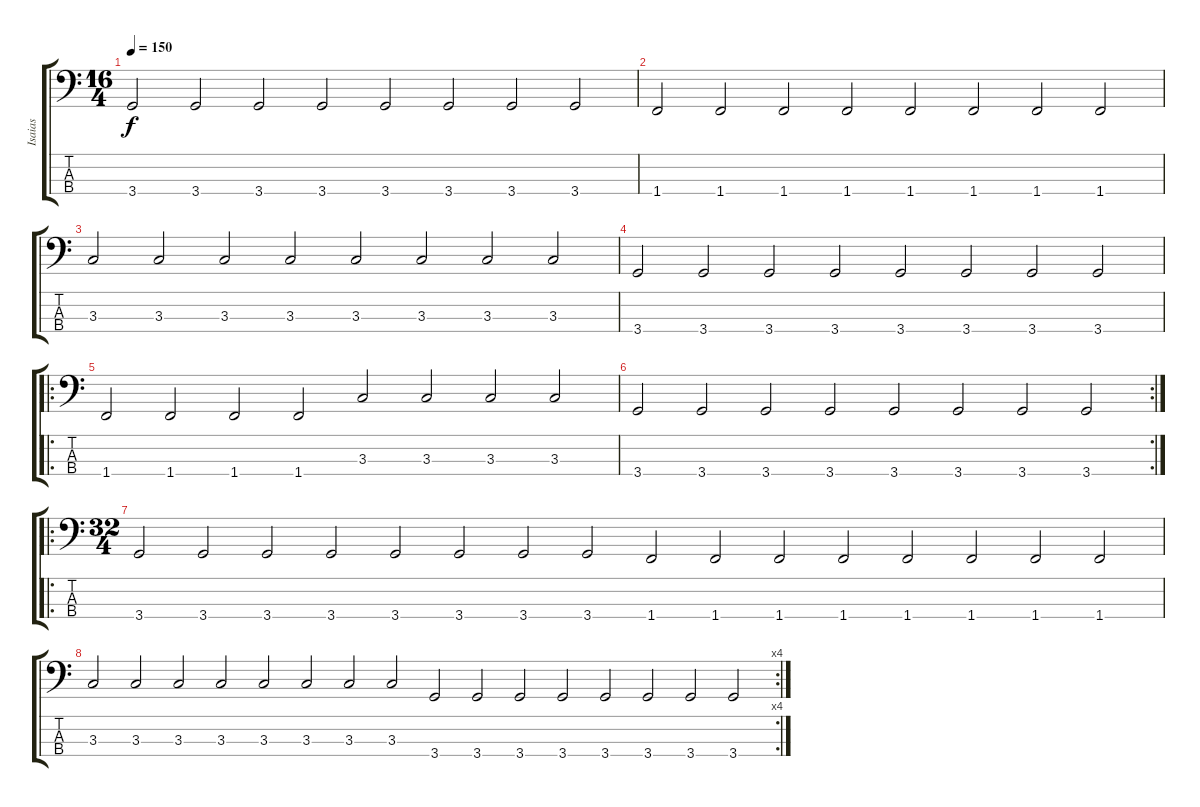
\track ("Isaias" "Isaias") {instrument electricbassfinger}
\staff {score tabs}
\tuning (G2 D2 A1 E1) {hide}
\ts (16 4)
\tempo 150
\clef f4
\ks c
3.4.2{dy f} 3.4.2 3.4.2 3.4.2 3.4.2 3.4.2 3.4.2 3.4.2 |
1.4.2 1.4.2 1.4.2 1.4.2 1.4.2 1.4.2 1.4.2 1.4.2 |
3.3.2 3.3.2 3.3.2 3.3.2 3.3.2 3.3.2 3.3.2 3.3.2 |
3.4.2 3.4.2 3.4.2 3.4.2 3.4.2 3.4.2 3.4.2 3.4.2 |
\ro
1.4.2 1.4.2 1.4.2 1.4.2 3.3.2 3.3.2 3.3.2 3.3.2 |
\rc 2
3.4.2 3.4.2 3.4.2 3.4.2 3.4.2 3.4.2 3.4.2 3.4.2 |
\ro
\ts (32 4)
3.4.2 3.4.2 3.4.2 3.4.2 3.4.2 3.4.2 3.4.2 3.4.2 1.4.2 1.4.2 1.4.2 1.4.2 1.4.2 1.4.2 1.4.2 1.4.2 |
\rc 4
3.3.2 3.3.2 3.3.2 3.3.2 3.3.2 3.3.2 3.3.2 3.3.2 3.4.2 3.4.2 3.4.2 3.4.2 3.4.2 3.4.2 3.4.2 3.4.2
